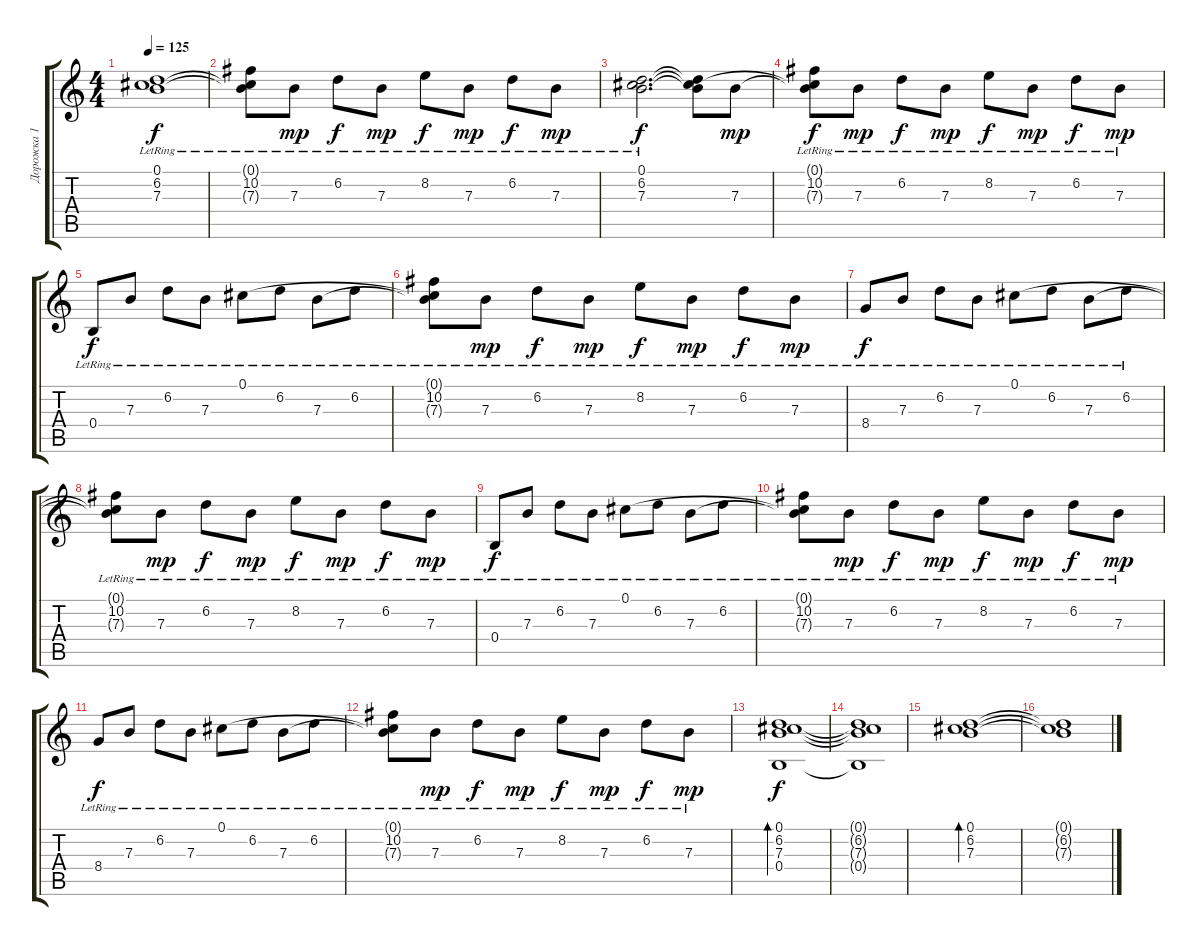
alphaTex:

\track ("Дорожка 1" "Дорожка 1") {instrument electricguitarjazz}
\staff {score tabs}
\tuning (Db4 Ab3 E3 B2 Gb2 B1) {hide}
\ts (4 4)
\tempo 125
\clef g2
\ks c
(0.1{lr} 6.2{lr} 7.3{lr}).1{dy f} |
(0.1{t} 10.2{lr} 7.3{t}).8 7.3{lr}.8{dy mp} 6.2{lr}.8{dy f} 7.3{lr}.8{dy mp} 8.2{lr}.8{dy f} 7.3{lr}.8{dy mp} 6.2{lr}.8{dy f} 7.3{lr}.8{dy mp} |
(0.1{lr} 6.2{lr} 7.3{lr}).2{d dy f} (0.1{t} 6.2{t} 7.3{t}).8 7.3.8{dy mp} |
(0.1{t} 10.2{lr} 7.3{t}).8{dy f} 7.3{lr}.8{dy mp} 6.2{lr}.8{dy f} 7.3{lr}.8{dy mp} 8.2{lr}.8{dy f} 7.3{lr}.8{dy mp} 6.2{lr}.8{dy f} 7.3{lr}.8{dy mp} |
0.4{lr}.8{dy f} 7.3{lr}.8 6.2{lr}.8 7.3{lr}.8 0.1{lr}.8 6.2{lr}.8 7.3{lr}.8 6.2{lr}.8 |
(0.1{t} 10.2{lr} 7.3{t}).8 7.3{lr}.8{dy mp} 6.2{lr}.8{dy f} 7.3{lr}.8{dy mp} 8.2{lr}.8{dy f} 7.3{lr}.8{dy mp} 6.2{lr}.8{dy f} 7.3{lr}.8{dy mp} |
8.4{lr}.8{dy f} 7.3{lr}.8 6.2{lr}.8 7.3{lr}.8 0.1{lr}.8 6.2{lr}.8 7.3{lr}.8 6.2{lr}.8 |
(0.1{t} 10.2{lr} 7.3{t}).8 7.3{lr}.8{dy mp} 6.2{lr}.8{dy f} 7.3{lr}.8{dy mp} 8.2{lr}.8{dy f} 7.3{lr}.8{dy mp} 6.2{lr}.8{dy f} 7.3{lr}.8{dy mp} |
0.4{lr}.8{dy f} 7.3{lr}.8 6.2{lr}.8 7.3{lr}.8 0.1{lr}.8 6.2{lr}.8 7.3{lr}.8 6.2{lr}.8 |
(0.1{t} 10.2{lr} 7.3{t}).8 7.3{lr}.8{dy mp} 6.2{lr}.8{dy f} 7.3{lr}.8{dy mp} 8.2{lr}.8{dy f} 7.3{lr}.8{dy mp} 6.2{lr}.8{dy f} 7.3{lr}.8{dy mp} |
8.4{lr}.8{dy f} 7.3{lr}.8 6.2{lr}.8 7.3{lr}.8 0.1{lr}.8 6.2{lr}.8 7.3{lr}.8 6.2{lr}.8 |
(0.1{t} 10.2{lr} 7.3{t}).8 7.3{lr}.8{dy mp} 6.2{lr}.8{dy f} 7.3{lr}.8{dy mp} 8.2{lr}.8{dy f} 7.3{lr}.8{dy mp} 6.2{lr}.8{dy f} 7.3{lr}.8{dy mp} |
(0.1 6.2 7.3 0.4).1{bd 60 dy f} |
(0.1{t} 6.2{t} 7.3{t} 0.4{t}).1 |
(0.1 6.2 7.3).1{bd 480} |
(0.1{t} 6.2{t} 7.3{t}).1
